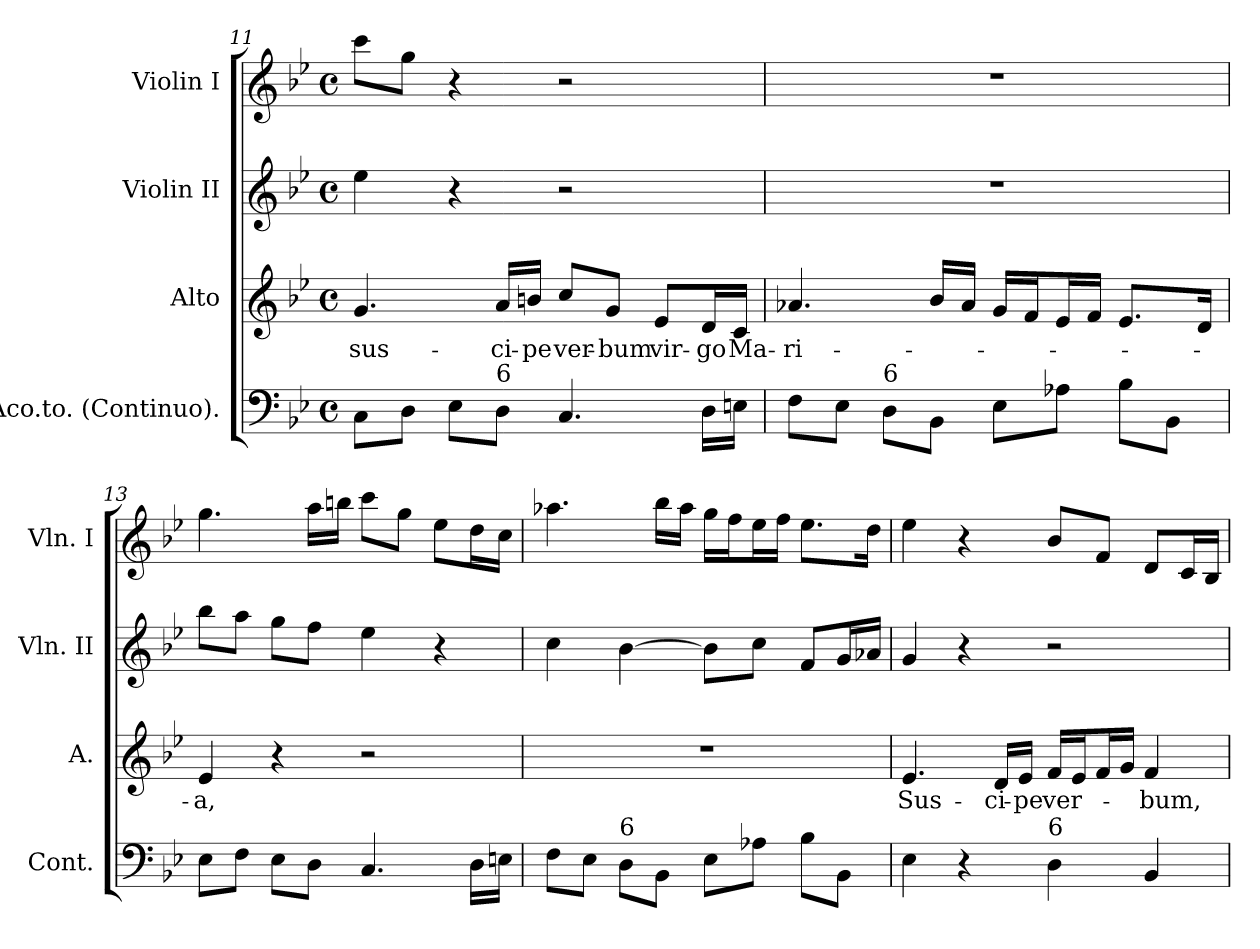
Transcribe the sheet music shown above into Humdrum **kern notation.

**kern	**kern	**text	**kern	**kern
*part4	*part3	*part3	*part2	*part1
*staff4	*staff3	*staff3	*staff2	*staff1
*I"Aco.to. (Continuo).	*I"Alto	*	*I"Violin II	*I"Violin I
*I'Cont.	*I'A.	*	*I'Vln. II	*I'Vln. I
*clefF4	*clefG2	*	*clefG2	*clefG2
*k[b-e-]	*k[b-e-]	*	*k[b-e-]	*k[b-e-]
*B-:	*B-:	*	*B-:	*B-:
*M4/4	*M4/4	*	*M4/4	*M4/4
*met(c)	*met(c)	*	*met(c)	*met(c)
=11	=11	=11	=11	=11
!	!	!LO:LY:b:color=#000000	!	!
8Ci\L	4.gi/	sus-	4ee-i\	8ccci\L
8Di\J	.	.	.	8ggi\J
8E-i\L	.	.	4r	4r
!LO:TX:a:t=6	!	!	!	!
!	!	!LO:LY:b:color=#000000	!	!
8Di\J	16ai/LL	-ci-	.	.
!	!	!LO:LY:b:color=#000000	!	!
.	16bni/JJ	-pe	.	.
!	!	!LO:LY:b:color=#000000	!	!
4.Ci/	8cci/L	ver-	2r	2r
!	!	!LO:LY:b:color=#000000	!	!
.	8gi/J	-bum	.	.
!	!	!LO:LY:b:color=#000000	!	!
.	8e-i/L	vir-	.	.
!	!	!LO:LY:b:color=#000000	!	!
16Di\LL	16di/L	-go	.	.
!	!	!LO:LY:b:color=#000000	!	!
16Eni\JJ	16ci/JJ	Ma-	.	.
!!LO:LB:g=z
=12	=12	=12	=12	=12
!	!	!LO:LY:b:color=#000000	!	!
8Fi\L	4.a-Xi/	-ri-	1r	1r
8E-i\J	.	.	.	.
!LO:TX:a:t=6	!	!	!	!
8Di\L	.	.	.	.
8BB-i\J	16b-i/LL	.	.	.
.	16a-i/JJ	.	.	.
8E-i\L	16gi/LL	.	.	.
.	16fi/J	.	.	.
8A-Xi\J	16e-i/L	.	.	.
.	16fi/JJ	.	.	.
8B-i\L	8.e-i/L	.	.	.
8BB-i\J	.	.	.	.
.	16di/Jk	.	.	.
=13	=13	=13	=13	=13
!	!	!LO:LY:b:color=#000000	!	!
8E-i\L	4e-i/	-a,	8bb-i\L	4.ggi\
8Fi\J	.	.	8aai\J	.
8E-i\L	4r	.	8ggi\L	.
8Di\J	.	.	8ffi\J	16aai\LL
.	.	.	.	16bbni\JJ
4.Ci/	2r	.	4ee-i\	8ccci\L
.	.	.	.	8ggi\J
.	.	.	4r	8ee-i\L
16Di\LL	.	.	.	16ddi\L
16Eni\JJ	.	.	.	16cci\JJ
!!LO:PB:g=z
=14	=14	=14	=14	=14
8Fi\L	1r	.	4cci\	4.aa-Xi\
8E-i\J	.	.	.	.
!LO:TX:a:t=6	!	!	!	!
8Di\L	.	.	[4b-i\	.
8BB-i\J	.	.	.	16bb-i\LL
.	.	.	.	16aa-i\JJ
8E-i\L	.	.	8b-i\L]	16ggi\LL
.	.	.	.	16ffi\J
8A-Xi\J	.	.	8cci\J	16ee-i\L
.	.	.	.	16ffi\JJ
8B-i\L	.	.	8fi/L	8.ee-i\L
8BB-i\J	.	.	16gi/L	.
.	.	.	16a-Xi/JJ	16ddi\Jk
=15	=15	=15	=15	=15
!	!	!LO:LY:b:color=#000000	!	!
4E-i\	4.e-i/	Sus-	4gi/	4ee-i\
4r	.	.	4r	4r
!	!	!LO:LY:b:color=#000000	!	!
.	16di/LL	-ci-	.	.
!	!	!LO:LY:b:color=#000000	!	!
.	16e-i/JJ	-pe	.	.
!LO:TX:a:t=6	!	!	!	!
!	!	!LO:LY:b:color=#000000	!	!
4Di\	16fi/LL	ver-	2r	8b-i/L
.	16e-i/J	.	.	.
.	16fi/L	.	.	8fi/J
.	16gi/JJ	.	.	.
!	!	!LO:LY:b:color=#000000	!	!
4BB-i/	4fi/	-bum,	.	8di/L
.	.	.	.	16ci/L
.	.	.	.	16B-i/JJ
=	=	=	=	=
*-	*-	*-	*-	*-
